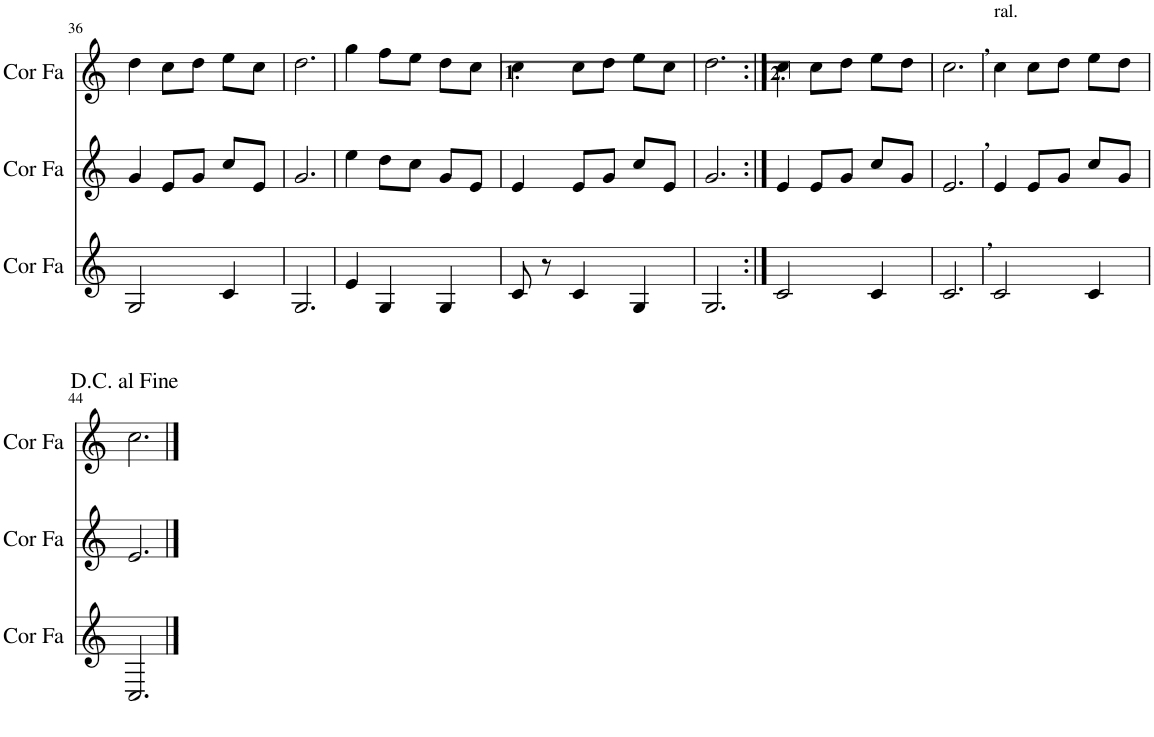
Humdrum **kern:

**kern	**kern	**kern
*part3	*part2	*part1
*staff3	*staff2	*staff1
*I"Cor en Fa	*I"Cor en Fa	*I"Cor en Fa
*I'Cor Fa	*I'Cor Fa	*I'Cor Fa
!!LO:PB:g=z
*clefG2	*clefG2	*clefG2
*Trd4c7	*Trd4c7	*Trd4c7
*k[]	*k[]	*k[]
*M3/4	*M3/4	*M3/4
=36	=36	=36
2G/	4g/	4dd\
.	8e/L	8cc\L
.	8g/J	8dd\J
4c/	8cc/L	8ee\L
.	8e/J	8cc\J
=37	=37	=37
2.G/	2.g/	2.dd\
=38	=38	=38
4e/	4ee\	4gg\
4G/	8dd\L	8ff\L
.	8cc\J	8ee\J
4G/	8g/L	8dd\L
.	8e/J	8cc\J
=39	=39	=39
8c/	4e/	4cc\
8r	.	.
4c/	8e/L	8cc\L
.	8g/J	8dd\J
4G/	8cc/L	8ee\L
.	8e/J	8cc\J
=40	=40	=40
2.G/	2.g/	2.dd\
=41:|!	=41:|!	=41:|!
2c/	4e/	4cc\
.	8e/L	8cc\L
.	8g/J	8dd\J
4c/	8cc/L	8ee\L
.	8g/J	8dd\J
=42	=42	=42
!	!	!LO:TX:a:B:t=,
!	!LO:TX:a:B:t=,	!
!LO:TX:a:B:t=,	!	!
2.c/	2.e/	2.cc\
=43	=43	=43
!	!	!LO:TX:a:t=ral.
2c/	4e/	4cc\
.	8e/L	8cc\L
.	8g/J	8dd\J
4c/	8cc/L	8ee\L
.	8g/J	8dd\J
!!LO:LB:g=z
=44	=44	=44
2.C/	2.e/	2.cc\
==	==	==
*-	*-	*-
